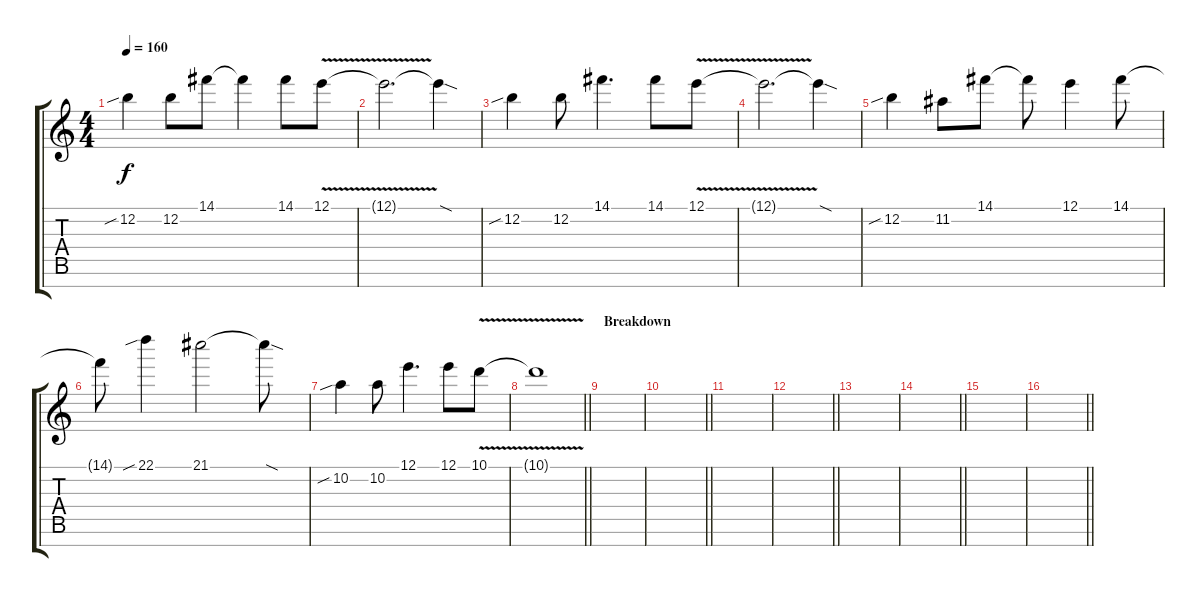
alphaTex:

\track (" " " ") {instrument distortionguitar}
\staff {score tabs}
\tuning (E4 B3 G3 D3 A2 E2 B1) {hide}
\ts (4 4)
\tempo 160
\clef g2
\ks c
12.2{sib}.4{dy f} 12.2.8 14.1.8 14.1{t}.4 14.1.8 12.1{v}.8 |
12.1{t}.2{d} 12.1{sod t}.4 |
12.2{sib}.4 12.2.8 14.1.4{d} 14.1.8 12.1{v}.8 |
12.1{t}.2{d} 12.1{sod t}.4 |
12.2{sib}.4 11.2.8 14.1.8 14.1{t}.8 12.1.4 14.1.8 |
14.1{t}.8 22.1{sib}.4 21.1.2 21.1{sod t}.8 |
10.2{sib}.4 10.2.8 12.1.4{d} 12.1.8 10.1{v}.8 |
\barLineRight lightlight
10.1{t}.1 |
\section ("" "Breakdown")
|
\barLineRight lightlight
|
\section ("" "")
|
\barLineRight lightlight
|
|
\barLineRight lightlight
|
|
\barLineRight lightlight
